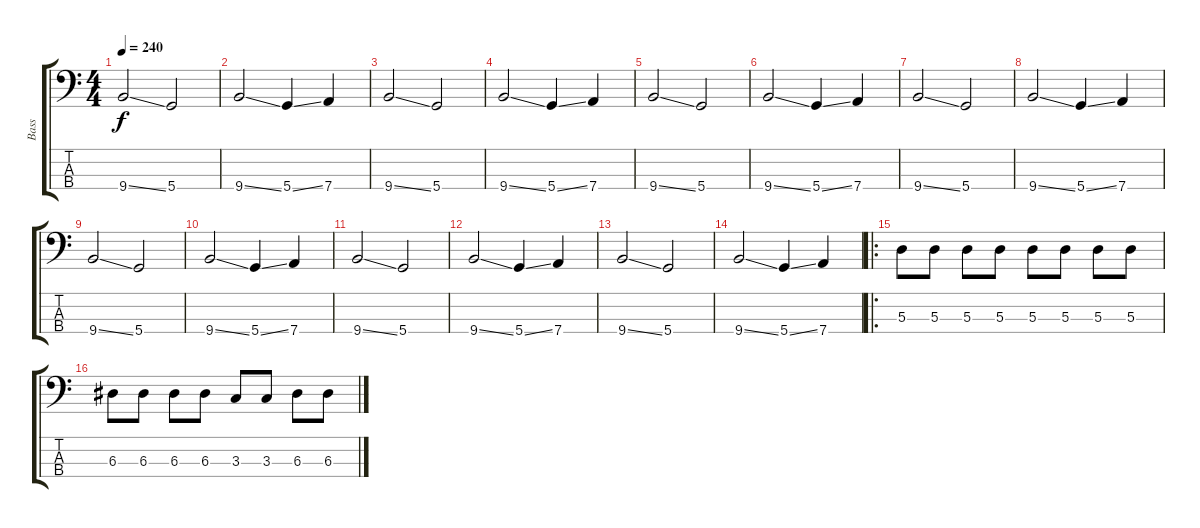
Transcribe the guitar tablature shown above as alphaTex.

\track ("Bass" "Bass") {instrument electricbasspick}
\staff {score tabs}
\tuning (G2 D2 A1 D1) {hide}
\ts (4 4)
\tempo 240
\clef f4
\ks c
9.4{ss}.2{dy f} 5.4.2 |
9.4{ss}.2 5.4{ss}.4 7.4.4 |
9.4{ss}.2 5.4.2 |
9.4{ss}.2 5.4{ss}.4 7.4.4 |
9.4{ss}.2 5.4.2 |
9.4{ss}.2 5.4{ss}.4 7.4.4 |
9.4{ss}.2 5.4.2 |
9.4{ss}.2 5.4{ss}.4 7.4.4 |
9.4{ss}.2 5.4.2 |
9.4{ss}.2 5.4{ss}.4 7.4.4 |
9.4{ss}.2 5.4.2 |
9.4{ss}.2 5.4{ss}.4 7.4.4 |
9.4{ss}.2 5.4.2 |
9.4{ss}.2 5.4{ss}.4 7.4.4 |
\ro
5.3.8 5.3.8 5.3.8 5.3.8 5.3.8 5.3.8 5.3.8 5.3.8 |
6.3.8 6.3.8 6.3.8 6.3.8 3.3.8 3.3.8 6.3.8 6.3.8
